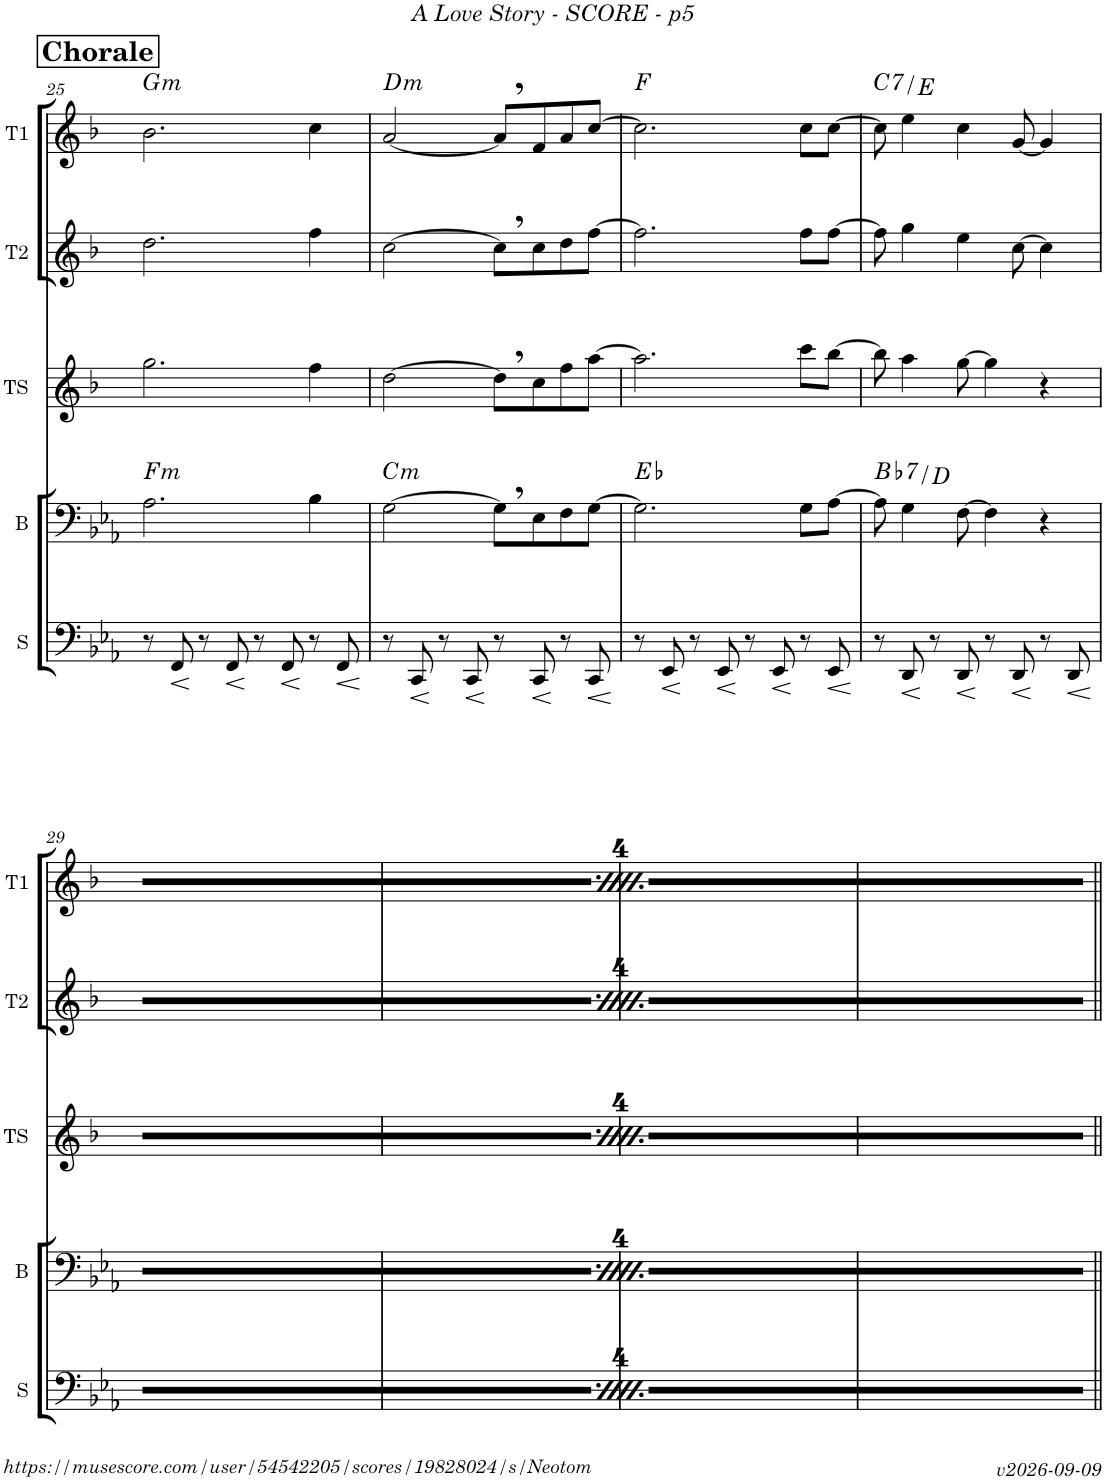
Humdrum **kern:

**kern	**kern	**harte	**kern	**kern	**kern	**harte
*part5	*part4	*part4	*part3	*part2	*part1	*part1
*staff5	*staff4	*	*staff3	*staff2	*staff1	*
*I"Sousa	*I"Trombone	*	*I"Tenor Sax	*I"Trumpet 2	*I"Trumpet 1	*
*I'S	*	*	*I'TS	*I'T2	*I'T1	*
!!LO:PB:g=z
*clefF4	*clefF4	*	*clefG2	*clefG2	*clefG2	*
*	*	*	*Trd8c14	*Trd1c2	*Trd1c2	*
*k[b-e-a-]	*k[b-e-a-]	*	*k[b-]	*k[b-]	*k[b-]	*
*M4/4	*M4/4	*	*M4/4	*M4/4	*M4/4	*
!!LO:REH:place=s1:a:B:cj:fs=14:t=Chorale
=25	=25	=25	=25	=25	=25	=25
!	!	!LO:H:kt=m	!	!	!	!LO:H:kt=m
8r	2.A-\	F:min	2.gg\	2.dd\	2.b-\	G:min
8FF/	.	.	.	.	.	.
8r	.	.	.	.	.	.
8FF/	.	.	.	.	.	.
8r	.	.	.	.	.	.
8FF/	.	.	.	.	.	.
8r	4B-\	.	4ff\	4ff\	4cc\	.
8FF/	.	.	.	.	.	.
=26	=26	=26	=26	=26	=26	=26
!	!	!LO:H:kt=m	!	!	!	!LO:H:kt=m
8r	[2G\	C:min	[2dd\	[2cc\	[2a/	D:min
8CC/	.	.	.	.	.	.
8r	.	.	.	.	.	.
8CC/	.	.	.	.	.	.
8r	8G,\L]	.	8dd,\L]	8cc,\L]	8a,/L]	.
8CC/	8E-\	.	8cc\	8cc\	8f/	.
8r	8F\	.	8ff\	8dd\	8a/	.
8CC/	[8G\J	.	[8aa\J	[8ff\J	[8cc/J	.
=27	=27	=27	=27	=27	=27	=27
8r	2.G\]	Eb:maj	2.aa\]	2.ff\]	2.cc\]	F:maj
8EE-/	.	.	.	.	.	.
8r	.	.	.	.	.	.
8EE-/	.	.	.	.	.	.
8r	.	.	.	.	.	.
8EE-/	.	.	.	.	.	.
8r	8G\L	.	8ccc\L	8ff\L	8cc\L	.
8EE-/	[8A-\J	.	[8bb-\J	[8ff\J	[8cc\J	.
=28	=28	=28	=28	=28	=28	=28
!	!	!LO:H:kt=7	!	!	!	!LO:H:kt=7
8r	8A-\]	Bb:7/3	8bb-\]	8ff\]	8cc\]	C:7/3
8DD/	4G\	.	4aa\	4gg\	4ee\	.
8r	.	.	.	.	.	.
8DD/	[8F\	.	[8gg\	4ee\	4cc\	.
8r	4F\]	.	4gg\]	.	.	.
8DD/	.	.	.	[8cc\	[8g/	.
8r	4r	.	4r	4cc\]	4g/]	.
8DD/	.	.	.	.	.	.
!!LO:LB:g=z
!!LO:REH:place=s1:a:B:cj:fs=14:t=Chorale
=29	=29	=29	=29	=29	=29	=29
!	!	!LO:H:kt=m	!	!	!	!LO:H:kt=m
8r	2.A-\	F:min	2.gg\	2.dd\	2.b-\	G:min
8FF/	.	.	.	.	.	.
8r	.	.	.	.	.	.
8FF/	.	.	.	.	.	.
8r	.	.	.	.	.	.
8FF/	.	.	.	.	.	.
8r	4B-\	.	4ff\	4ff\	4cc\	.
8FF/	.	.	.	.	.	.
=30	=30	=30	=30	=30	=30	=30
!	!	!LO:H:kt=m	!	!	!	!LO:H:kt=m
8r	[2G\	C:min	[2dd\	[2cc\	[2a/	D:min
8CC/	.	.	.	.	.	.
8r	.	.	.	.	.	.
8CC/	.	.	.	.	.	.
8r	8G,\L]	.	8dd,\L]	8cc,\L]	8a,/L]	.
8CC/	8E-\	.	8cc\	8cc\	8f/	.
8r	8F\	.	8ff\	8dd\	8a/	.
8CC/	[8G\J	.	[8aa\J	[8ff\J	[8cc/J	.
=31	=31	=31	=31	=31	=31	=31
8r	2.G\]	Eb:maj	2.aa\]	2.ff\]	2.cc\]	F:maj
8EE-/	.	.	.	.	.	.
8r	.	.	.	.	.	.
8EE-/	.	.	.	.	.	.
8r	.	.	.	.	.	.
8EE-/	.	.	.	.	.	.
8r	8G\L	.	8ccc\L	8ff\L	8cc\L	.
8EE-/	[8A-\J	.	[8bb-\J	[8ff\J	[8cc\J	.
=32	=32	=32	=32	=32	=32	=32
!	!	!LO:H:kt=7	!	!	!	!LO:H:kt=7
8r	8A-\]	Bb:7/3	8bb-\]	8ff\]	8cc\]	C:7/3
8DD/	4G\	.	4aa\	4gg\	4ee\	.
8r	.	.	.	.	.	.
8DD/	[8F\	.	[8gg\	4ee\	4cc\	.
8r	4F\]	.	4gg\]	.	.	.
8DD/	.	.	.	[8cc\	[8g/	.
8r	4r	.	4r	4cc\]	4g/]	.
8DD/	.	.	.	.	.	.
=||	=||	=||	=||	=||	=||	=||
*-	*-	*-	*-	*-	*-	*-
